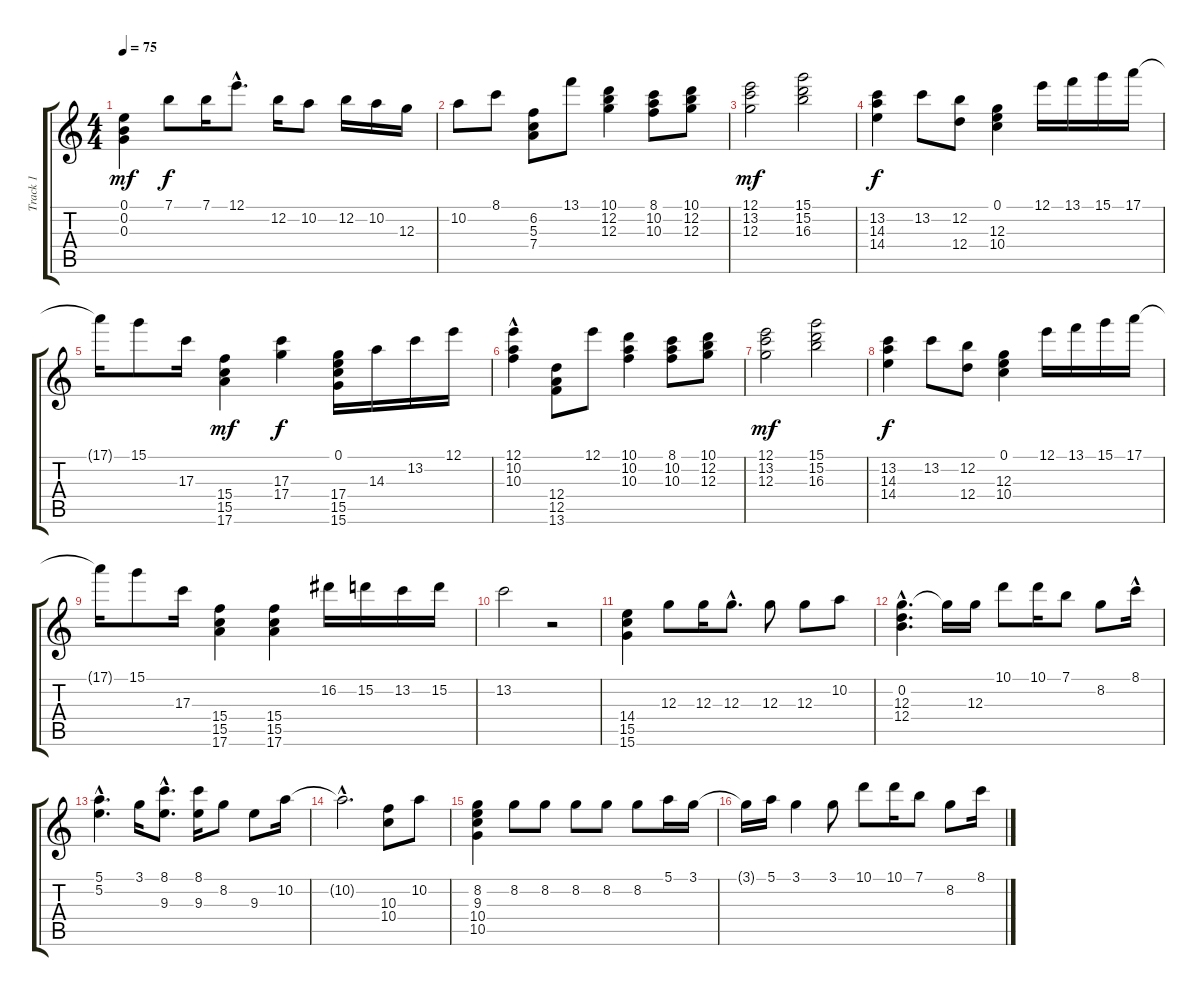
\track ("Track 1" "Track 1") {instrument acousticguitarnylon}
\staff {score tabs}
\tuning (E4 B3 G3 D3 A2 E2) {hide}
\ts (4 4)
\tempo 75
\clef g2
\ks c
(0.1 0.2 0.3).4{dy mf} 7.1.8{dy f} 7.1.16 12.1{hac}.8{d} 12.2.16 10.2.8 12.2.16 10.2.16 12.3.16 |
10.2.8 8.1.8 (6.2 5.3 7.4).8 13.1.8 (10.1 12.2 12.3).4 (8.1 10.2 10.3).8 (10.1 12.2 12.3).8 |
(12.1 13.2 12.3).2{dy mf} (15.1 15.2 16.3).2 |
(13.2 14.3 14.4).4{dy f} 13.2.8 (12.2 12.4).8 (0.1 12.3 10.4).4 12.1.16 13.1.16 15.1.16 17.1.16 |
17.1{t}.16 15.1.8 17.3.16 (15.4 15.5 17.6).4{dy mf} (17.3 17.4).4{dy f} (0.1 17.4 15.5 15.6).16 14.3.16 13.2.16 12.1.16 |
(12.1{hac} 10.2{hac} 10.3{hac}).4 (12.4 12.5 13.6).8 12.1.8 (10.1 10.2 10.3).4 (8.1 10.2 10.3).8 (10.1 12.2 12.3).8 |
(12.1 13.2 12.3).2{dy mf} (15.1 15.2 16.3).2 |
(13.2 14.3 14.4).4{dy f} 13.2.8 (12.2 12.4).8 (0.1 12.3 10.4).4 12.1.16 13.1.16 15.1.16 17.1.16 |
17.1{t}.16 15.1.8 17.3.16 (15.4 15.5 17.6).4 (15.4 15.5 17.6).4 16.2.16 15.2.16 13.2.16 15.2.16 |
13.2.2 r.2 |
(14.4 15.5 15.6).4 12.3.8 12.3.16 12.3{hac}.8{d} 12.3.8 12.3.8 10.2.8 |
(0.2 12.3{hac} 12.4).4{d} 12.3{t}.16 12.3.16 10.1.8 10.1.16 7.1.8 8.2.8 8.1{hac}.16 |
(5.1{hac} 5.2{hac}).4{d} 3.1.16 (8.1{hac} 9.3{hac}).8{d} (8.1 9.3).16 8.2.8 9.3.8 10.2.16 |
10.2{hac t}.2{d} (10.3 10.4).8 10.2.8 |
(8.2 9.3 10.4 10.5).4 8.2.8 8.2.8 8.2.8 8.2.8 8.2.8 5.1.16 3.1.16 |
3.1{t}.16 5.1.16 3.1.4 3.1.8 10.1.8 10.1.16 7.1.8 8.2.8 8.1.16
